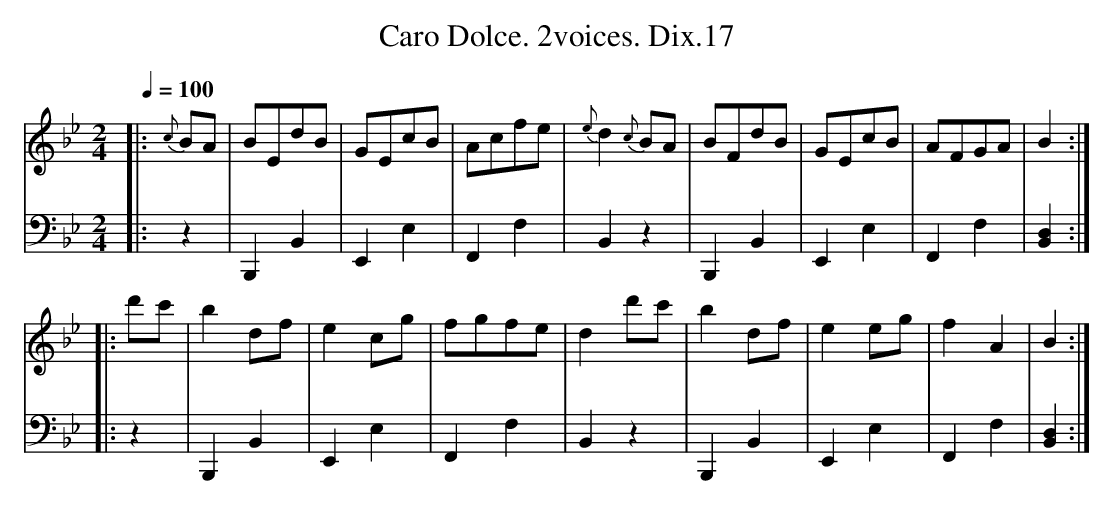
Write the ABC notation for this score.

X:1
T:Caro Dolce. 2voices. Dix.17
M:2/4
L:1/8
Q:1/4=100
K:Bb
[V:1]|:{c}BA|BEdB|GEcB|Acfe|{e}d2{c}BA|BFdB|GEcB|AFGA|B2:|
[V:2]|:z2|B,,,2B,,2|E,,2E,2|F,,2F,2|B,,2z2|B,,,2B,,2|E,,2E,2|F,,2F,2|[D,2B,,2]:|
[V:1]|:d'c'|b2df|e2cg|fgfe|d2d'c'|b2df|e2eg|f2A2|B2:|
[V:2]|:z2|B,,,2B,,2|E,,2E,2|F,,2F,2|B,,2z2|B,,,2B,,2|E,,2E,2|F,,2F,2|[B,,2D,2]:|
